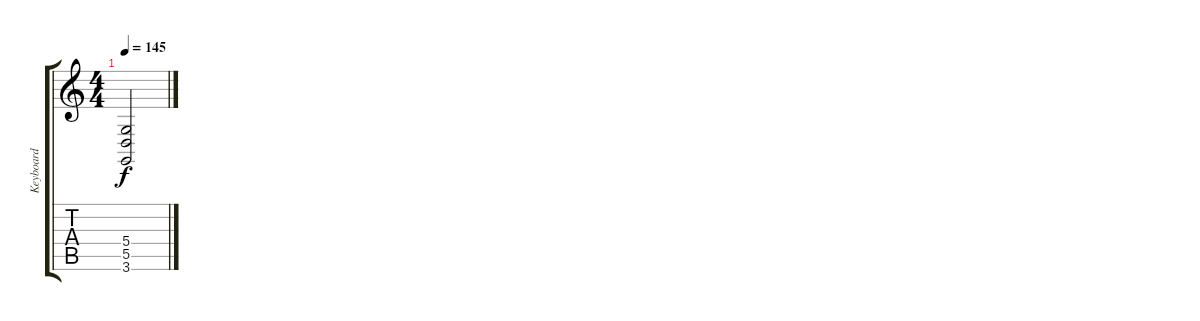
\track ("Keyboard" "Keyboard") {instrument stringensemble2}
\staff {score tabs}
\tuning (E4 B3 G3 D3 A2 E2) {hide}
\ts (4 4)
\tempo 145
\clef g2
\ks c
(5.4 5.5 3.6).2{dy f}
